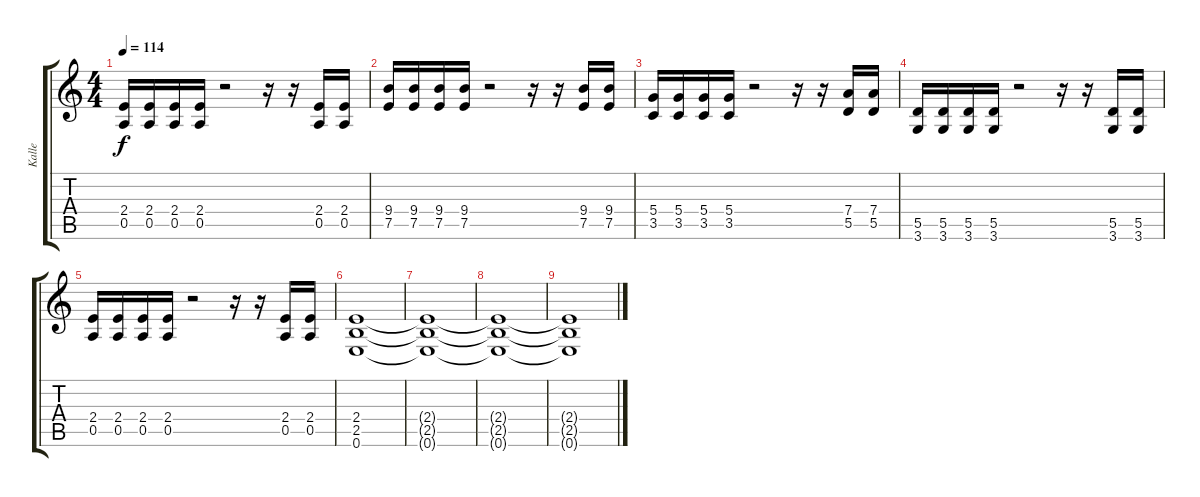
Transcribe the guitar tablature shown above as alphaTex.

\track ("Kalle" "Kalle") {instrument distortionguitar}
\staff {score tabs}
\tuning (E4 B3 G3 D3 A2 E2) {hide}
\ts (4 4)
\tempo 114
\clef g2
\ks c
(2.4 0.5).16{dy f} (2.4 0.5).16 (2.4 0.5).16 (2.4 0.5).16 r.2 r.16 r.16 (2.4 0.5).16 (2.4 0.5).16 |
(9.4 7.5).16 (9.4 7.5).16 (9.4 7.5).16 (9.4 7.5).16 r.2 r.16 r.16 (9.4 7.5).16 (9.4 7.5).16 |
(5.4 3.5).16 (5.4 3.5).16 (5.4 3.5).16 (5.4 3.5).16 r.2 r.16 r.16 (7.4 5.5).16 (7.4 5.5).16 |
(5.5 3.6).16 (5.5 3.6).16 (5.5 3.6).16 (5.5 3.6).16 r.2 r.16 r.16 (5.5 3.6).16 (5.5 3.6).16 |
(2.4 0.5).16 (2.4 0.5).16 (2.4 0.5).16 (2.4 0.5).16 r.2 r.16 r.16 (2.4 0.5).16 (2.4 0.5).16 |
(2.4 2.5 0.6).1{volume 0} |
(2.4{t} 2.5{t} 0.6{t}).1 |
(2.4{t} 2.5{t} 0.6{t}).1 |
(2.4{t} 2.5{t} 0.6{t}).1
